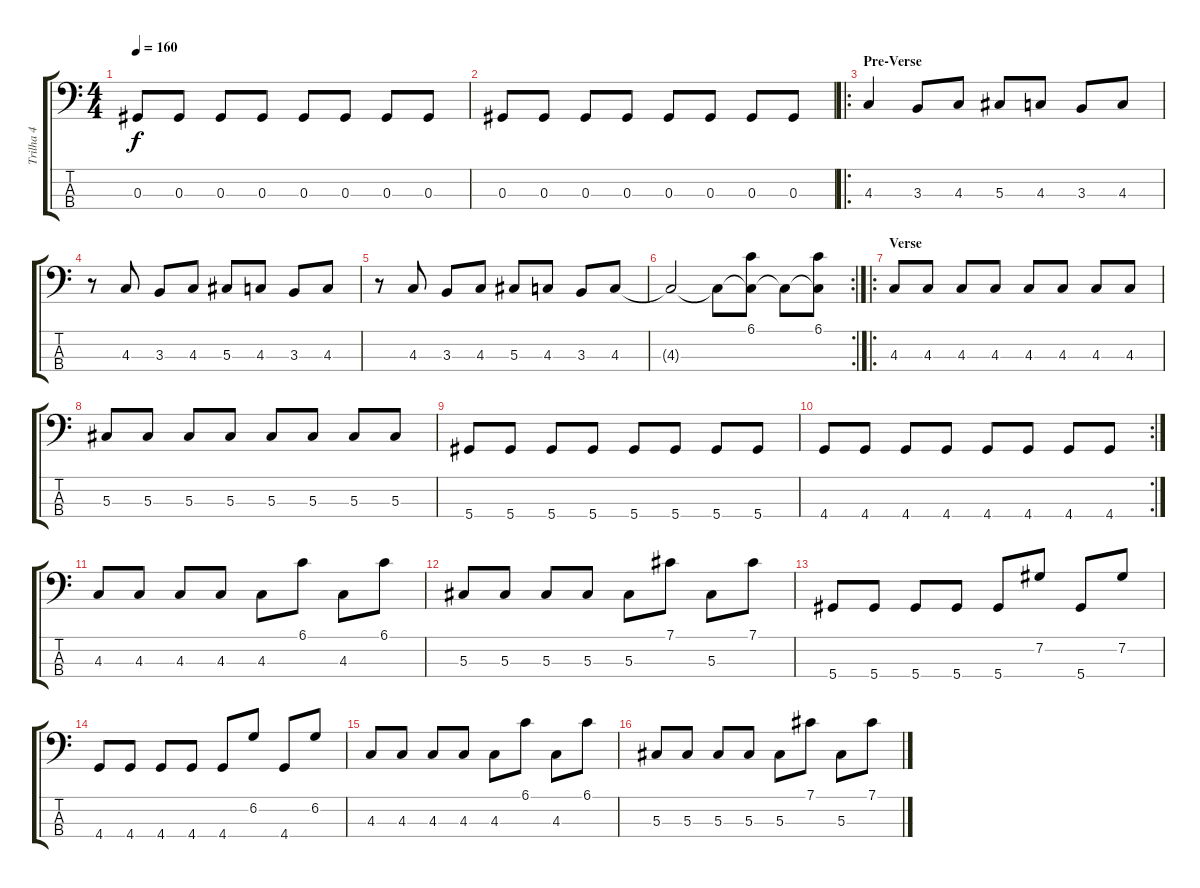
\track ("Trilha 4" "Trilha 4") {instrument electricbassfinger}
\staff {score tabs}
\tuning (Gb2 Db2 Ab1 Eb1) {hide}
\ts (4 4)
\tempo 160
\clef f4
\ks c
0.3.8{dy f} 0.3.8 0.3.8 0.3.8 0.3.8 0.3.8 0.3.8 0.3.8 |
0.3.8 0.3.8 0.3.8 0.3.8 0.3.8 0.3.8 0.3.8 0.3.8 |
\ro
\section ("" "Pre-Verse")
4.3.4 3.3.8 4.3.8 5.3.8 4.3.8 3.3.8 4.3.8 |
r.8 4.3.8 3.3.8 4.3.8 5.3.8 4.3.8 3.3.8 4.3.8 |
r.8 4.3.8 3.3.8 4.3.8 5.3.8 4.3.8 3.3.8 4.3.8 |
\rc 2
4.3{t}.2 4.3{t}.8 (6.1 4.3{t}).8 4.3{t}.8 (6.1 4.3{t}).8 |
\ro
\section ("" "Verse")
4.3.8 4.3.8 4.3.8 4.3.8 4.3.8 4.3.8 4.3.8 4.3.8 |
5.3.8 5.3.8 5.3.8 5.3.8 5.3.8 5.3.8 5.3.8 5.3.8 |
5.4.8 5.4.8 5.4.8 5.4.8 5.4.8 5.4.8 5.4.8 5.4.8 |
\rc 2
4.4.8 4.4.8 4.4.8 4.4.8 4.4.8 4.4.8 4.4.8 4.4.8 |
4.3.8 4.3.8 4.3.8 4.3.8 4.3.8 6.1.8 4.3.8 6.1.8 |
5.3.8 5.3.8 5.3.8 5.3.8 5.3.8 7.1.8 5.3.8 7.1.8 |
5.4.8 5.4.8 5.4.8 5.4.8 5.4.8 7.2.8 5.4.8 7.2.8 |
4.4.8 4.4.8 4.4.8 4.4.8 4.4.8 6.2.8 4.4.8 6.2.8 |
4.3.8 4.3.8 4.3.8 4.3.8 4.3.8 6.1.8 4.3.8 6.1.8 |
5.3.8 5.3.8 5.3.8 5.3.8 5.3.8 7.1.8 5.3.8 7.1.8
